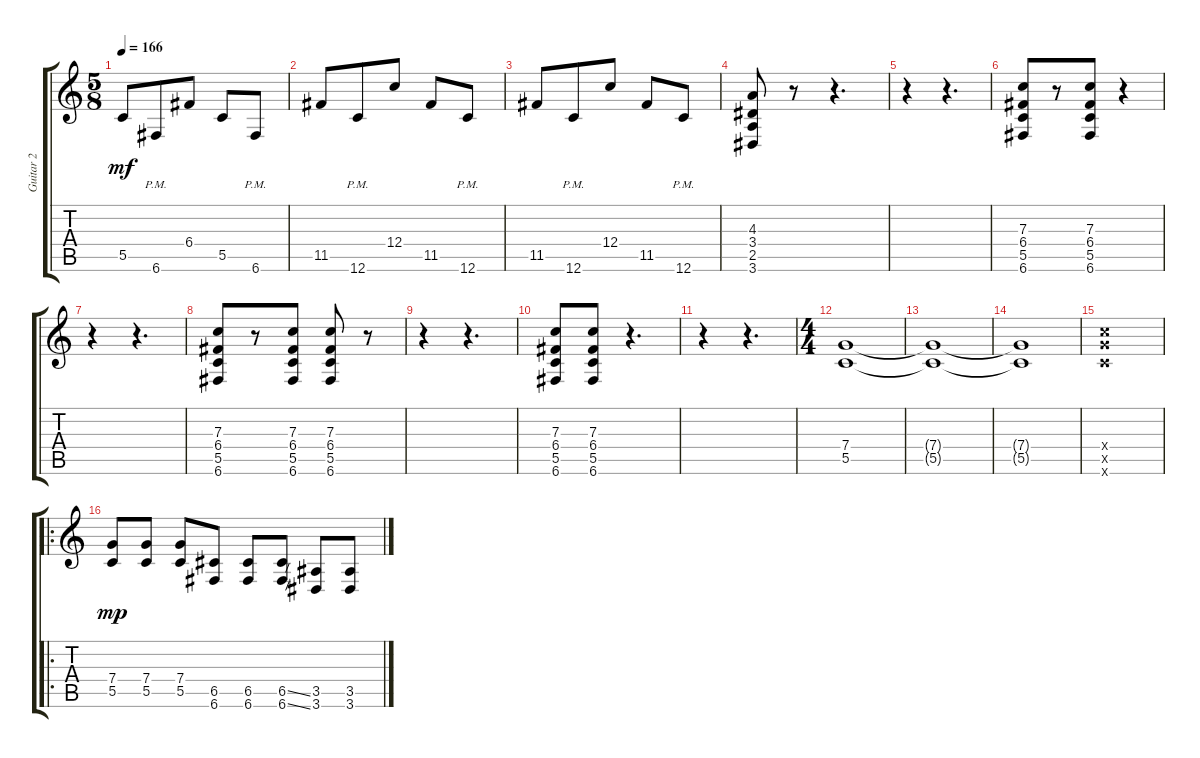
\track ("Guitar 2" "Guitar 2") {instrument distortionguitar}
\staff {score tabs}
\tuning (D4 A3 F3 C3 G2 C2) {hide}
\ts (5 8)
\tempo 166
\clef g2
\ks c
5.5.8{dy mf} 6.6{pm}.8 6.4.8 5.5.8 6.6{pm}.8 |
11.5.8 12.6{pm}.8 12.4.8 11.5.8 12.6{pm}.8 |
11.5.8 12.6{pm}.8 12.4.8 11.5.8 12.6{pm}.8 |
(4.3 3.4 2.5 3.6).8 r.8 r.4{d} |
r.4 r.4{d} |
(7.3 6.4 5.5 6.6).8 r.8 (7.3 6.4 5.5 6.6).8 r.4 |
r.4 r.4{d} |
(7.3 6.4 5.5 6.6).8 r.8 (7.3 6.4 5.5 6.6).8 (7.3 6.4 5.5 6.6).8 r.8 |
r.4 r.4{d} |
(7.3 6.4 5.5 6.6).8 (7.3 6.4 5.5 6.6).8 r.4{d} |
r.4 r.4{d} |
\ts (4 4)
(7.4 5.5).1 |
(7.4{t} 5.5{t}).1 |
(7.4{t} 5.5{t}).1 |
(12.4{x} 12.5{x} 12.6{x}).1 |
\ro
(7.4 5.5).8{dy mp} (7.4 5.5).8 (7.4 5.5).8 (6.5 6.6).8 (6.5 6.6).8 (6.5{ss} 6.6{ss}).8 (3.5 3.6).8 (3.5 3.6).8
